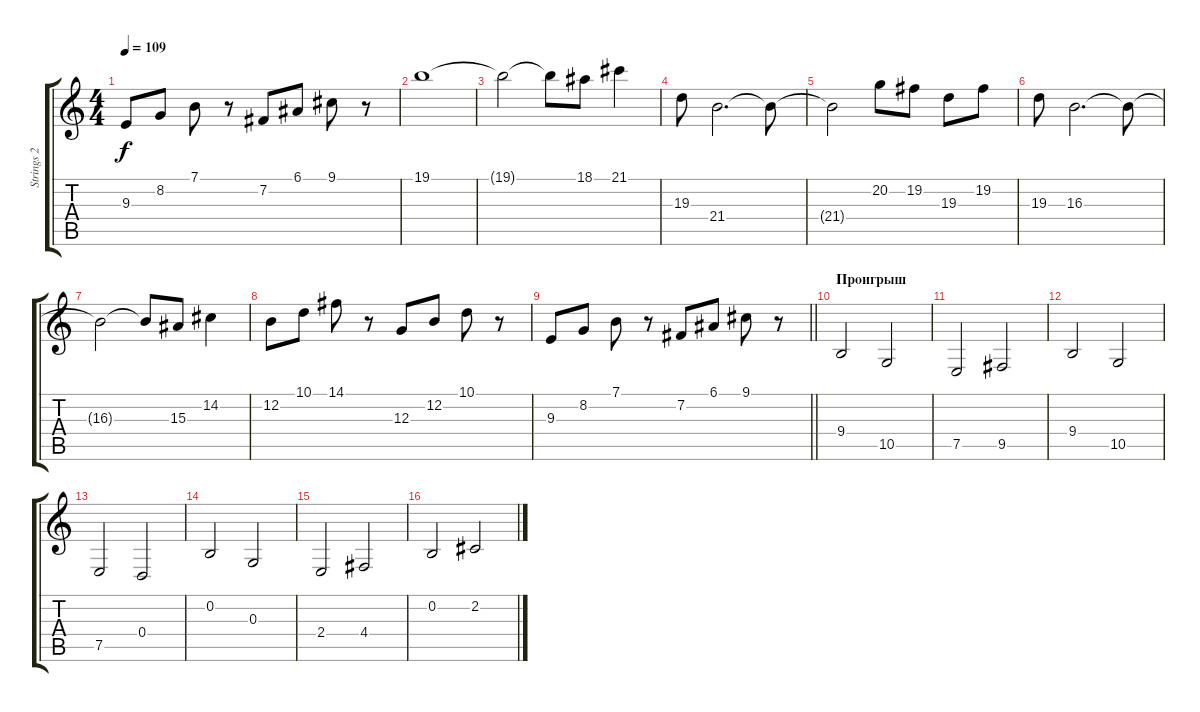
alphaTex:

\track ("Strings 2" "Strings 2") {instrument synthstrings2}
\staff {score tabs}
\tuning (E4 B3 G3 D3 A2 E2) {hide}
\ts (4 4)
\tempo 109
\clef g2
\ks c
9.3.8{dy f} 8.2.8 7.1.8 r.8 7.2.8 6.1.8 9.1.8 r.8 |
19.1.1 |
19.1{t}.2 19.1{t}.8 18.1.8 21.1.4 |
19.3.8 21.4.2{d} 21.4{t}.8 |
21.4{t}.2 20.2.8 19.2.8 19.3.8 19.2.8 |
19.3.8 16.3.2{d} 16.3{t}.8 |
16.3{t}.2 16.3{t}.8 15.3.8 14.2.4 |
12.2.8 10.1.8 14.1.8 r.8 12.3.8 12.2.8 10.1.8 r.8 |
\barLineRight lightlight
9.3.8 8.2.8 7.1.8 r.8 7.2.8 6.1.8 9.1.8 r.8 |
\section ("" "Проигрыш")
9.4.2 10.5.2 |
7.5.2 9.5.2 |
9.4.2 10.5.2 |
7.5.2 0.4.2 |
0.2.2 0.3.2 |
2.4.2 4.4.2 |
0.2.2 2.2.2
